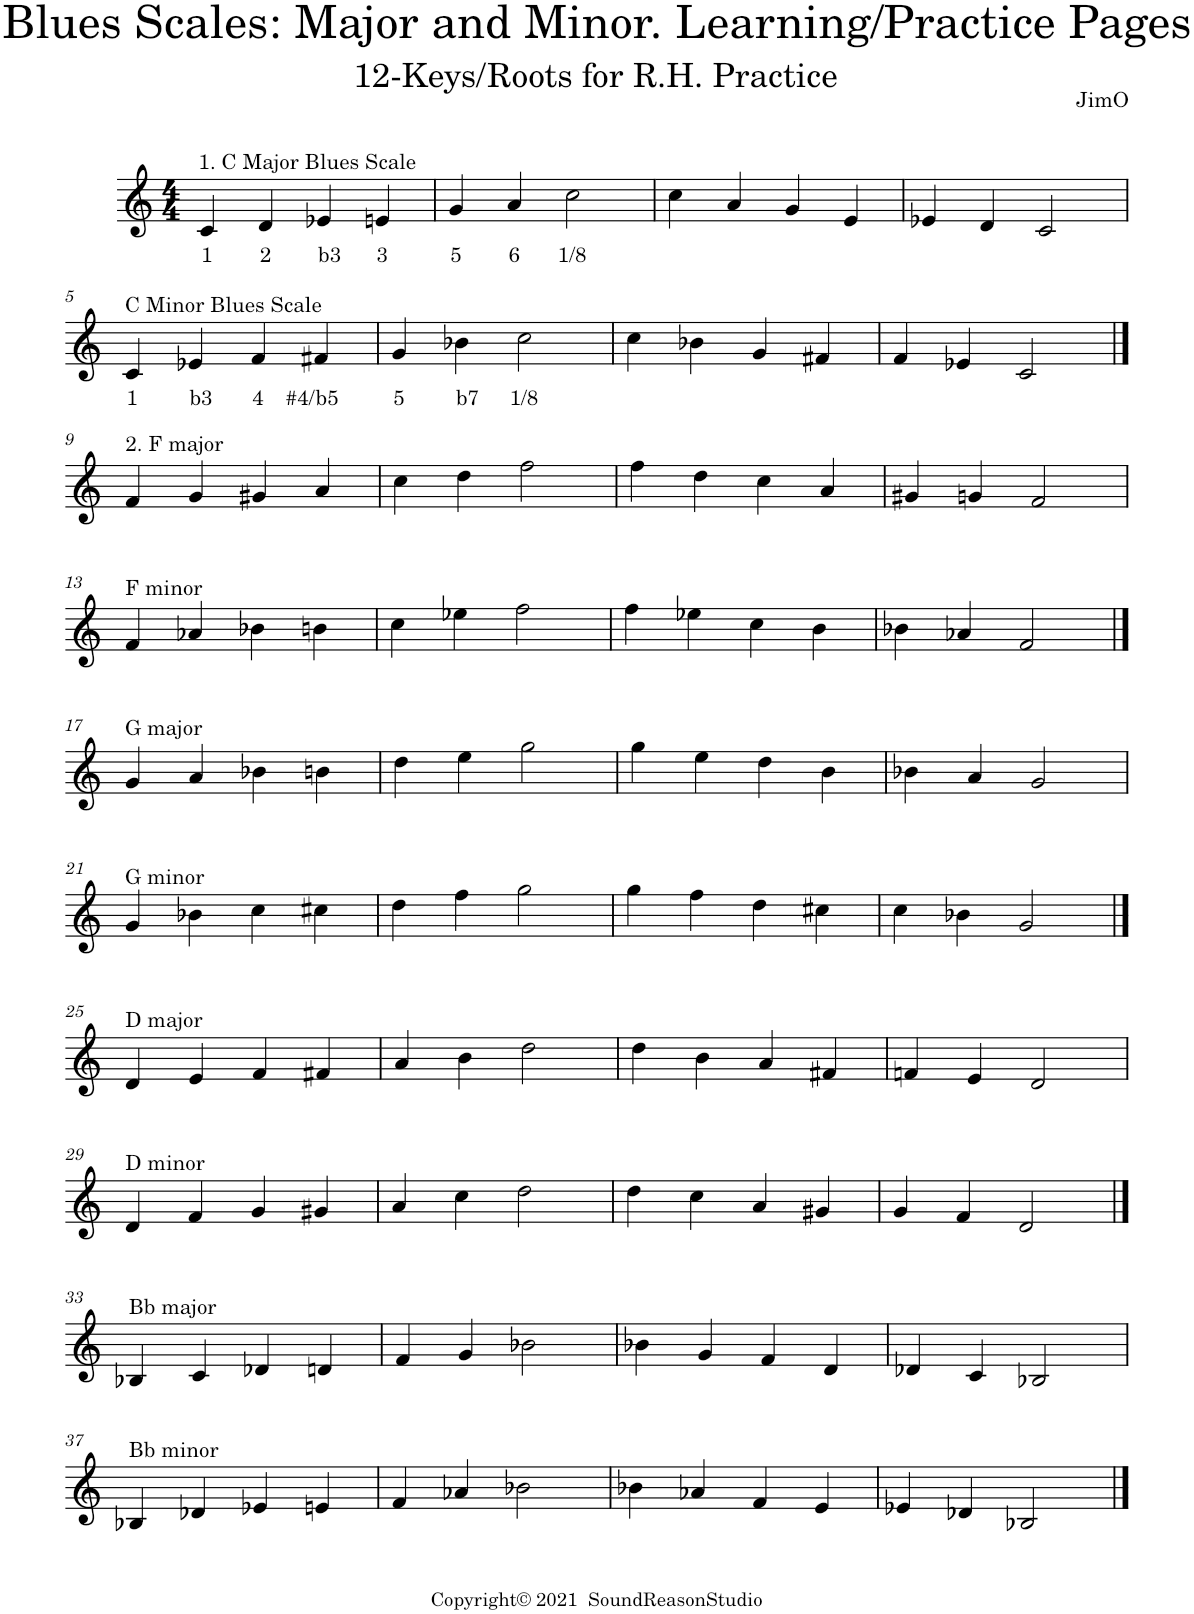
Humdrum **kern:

**kern	**text
*part1	*part1
*staff1	*staff1
*I"Piano	*
*I'Pno.	*
*clefG2	*
*k[]	*
*M4/4	*
=1	=1
!LO:TX:a:t=1. C Major Blues Scale	!
!	!LO:LY:b
4c/	1
!	!LO:LY:b
4d/	2
!	!LO:LY:b
4e-X/	b3
!	!LO:LY:b
4en/	3
=2	=2
!	!LO:LY:b
4g/	5
!	!LO:LY:b
4a/	6
!	!LO:LY:b
2cc\	1/8
=3	=3
4cc\	.
4a/	.
4g/	.
4e/	.
=4	=4
4e-X/	.
4d/	.
2c/	.
!!LO:LB:g=z
=5	=5
!LO:TX:a:t=C Minor Blues Scale	!
!	!LO:LY:b
4c/	1
!	!LO:LY:b
4e-X/	b3
!	!LO:LY:b
4f/	4
!	!LO:LY:b
4f#X/	#4/b5
=6	=6
!	!LO:LY:b
4g/	5
!	!LO:LY:b
4b-X\	b7
!	!LO:LY:b
2cc\	1/8
=7	=7
4cc\	.
4b-X\	.
4g/	.
4f#X/	.
=8	=8
4f/	.
4e-X/	.
2c/	.
!!LO:LB:g=z
==9	==9
!LO:TX:a:t=2. F major	!
4f/	.
4g/	.
4g#X/	.
4a/	.
=10	=10
4cc\	.
4dd\	.
2ff\	.
=11	=11
4ff\	.
4dd\	.
4cc\	.
4a/	.
=12	=12
4g#X/	.
4gn/	.
2f/	.
!!LO:LB:g=z
=13	=13
!LO:TX:a:t=F minor	!
4f/	.
4a-X/	.
4b-X\	.
4bn\	.
=14	=14
4cc\	.
4ee-X\	.
2ff\	.
=15	=15
4ff\	.
4ee-X\	.
4cc\	.
4b\	.
=16	=16
4b-X\	.
4a-X/	.
2f/	.
!!LO:LB:g=z
==17	==17
!LO:TX:a:t=G major	!
4g/	.
4a/	.
4b-X\	.
4bn\	.
=18	=18
4dd\	.
4ee\	.
2gg\	.
=19	=19
4gg\	.
4ee\	.
4dd\	.
4b\	.
=20	=20
4b-X\	.
4a/	.
2g/	.
!!LO:LB:g=z
=21	=21
!LO:TX:a:t=G minor	!
4g/	.
4b-X\	.
4cc\	.
4cc#X\	.
=22	=22
4dd\	.
4ff\	.
2gg\	.
=23	=23
4gg\	.
4ff\	.
4dd\	.
4cc#X\	.
=24	=24
4cc\	.
4b-X\	.
2g/	.
!!LO:LB:g=z
==25	==25
!LO:TX:a:t=D major	!
4d/	.
4e/	.
4f/	.
4f#X/	.
=26	=26
4a/	.
4b\	.
2dd\	.
=27	=27
4dd\	.
4b\	.
4a/	.
4f#X/	.
=28	=28
4fn/	.
4e/	.
2d/	.
!!LO:LB:g=z
=29	=29
!LO:TX:a:t=D minor	!
4d/	.
4f/	.
4g/	.
4g#X/	.
=30	=30
4a/	.
4cc\	.
2dd\	.
=31	=31
4dd\	.
4cc\	.
4a/	.
4g#X/	.
=32	=32
4g/	.
4f/	.
2d/	.
!!LO:LB:g=z
==33	==33
!LO:TX:a:t=Bb major	!
4B-X/	.
4c/	.
4d-X/	.
4dn/	.
=34	=34
4f/	.
4g/	.
2b-X\	.
=35	=35
4b-X\	.
4g/	.
4f/	.
4d/	.
=36	=36
4d-X/	.
4c/	.
2B-X/	.
!!LO:LB:g=z
=37	=37
!LO:TX:a:t=Bb minor	!
4B-X/	.
4d-X/	.
4e-X/	.
4en/	.
=38	=38
4f/	.
4a-X/	.
2b-X\	.
=39	=39
4b-X\	.
4a-X/	.
4f/	.
4e/	.
=40	=40
4e-X/	.
4d-X/	.
2B-X/	.
==	==
*-	*-
